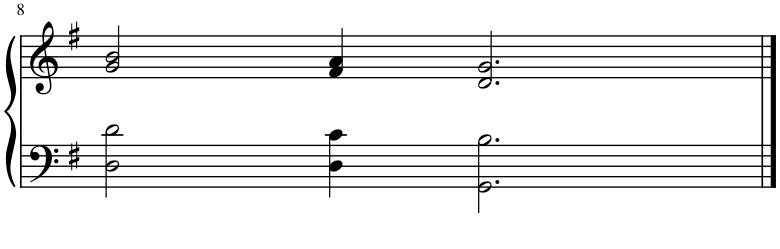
**kern	**kern
*part1	*part1
*staff2	*staff1
*I"Piano	*
*I'Pno.	*
!!LO:PB:g=z
*clefF4	*clefG2
*k[f#]	*k[f#]
*M6/4	*M6/4
=8	=8
2D\ 2d\	2g/ 2b/
4D\ 4c\	4f#/ 4a/
2.GG\ 2.B\	2.d/ 2.g/
==	==
*-	*-
